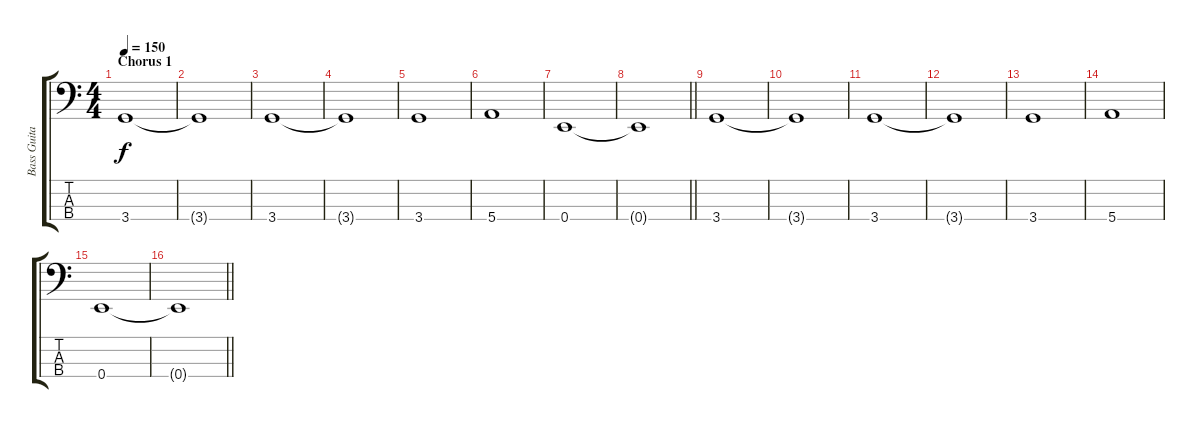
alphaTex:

\track ("Bass Guitar" "Bass Guita") {instrument electricbassfinger}
\staff {score tabs}
\tuning (G2 D2 A1 E1) {hide}
\ts (4 4)
\section ("" "Chorus 1")
\tempo 150
\clef f4
\ks c
3.4.1{dy f} |
3.4{t}.1 |
3.4.1 |
3.4{t}.1 |
3.4.1 |
5.4.1 |
0.4.1 |
\barLineRight lightlight
0.4{t}.1 |
3.4.1 |
3.4{t}.1 |
3.4.1 |
3.4{t}.1 |
3.4.1 |
5.4.1 |
0.4.1 |
\barLineRight lightlight
0.4{t}.1
